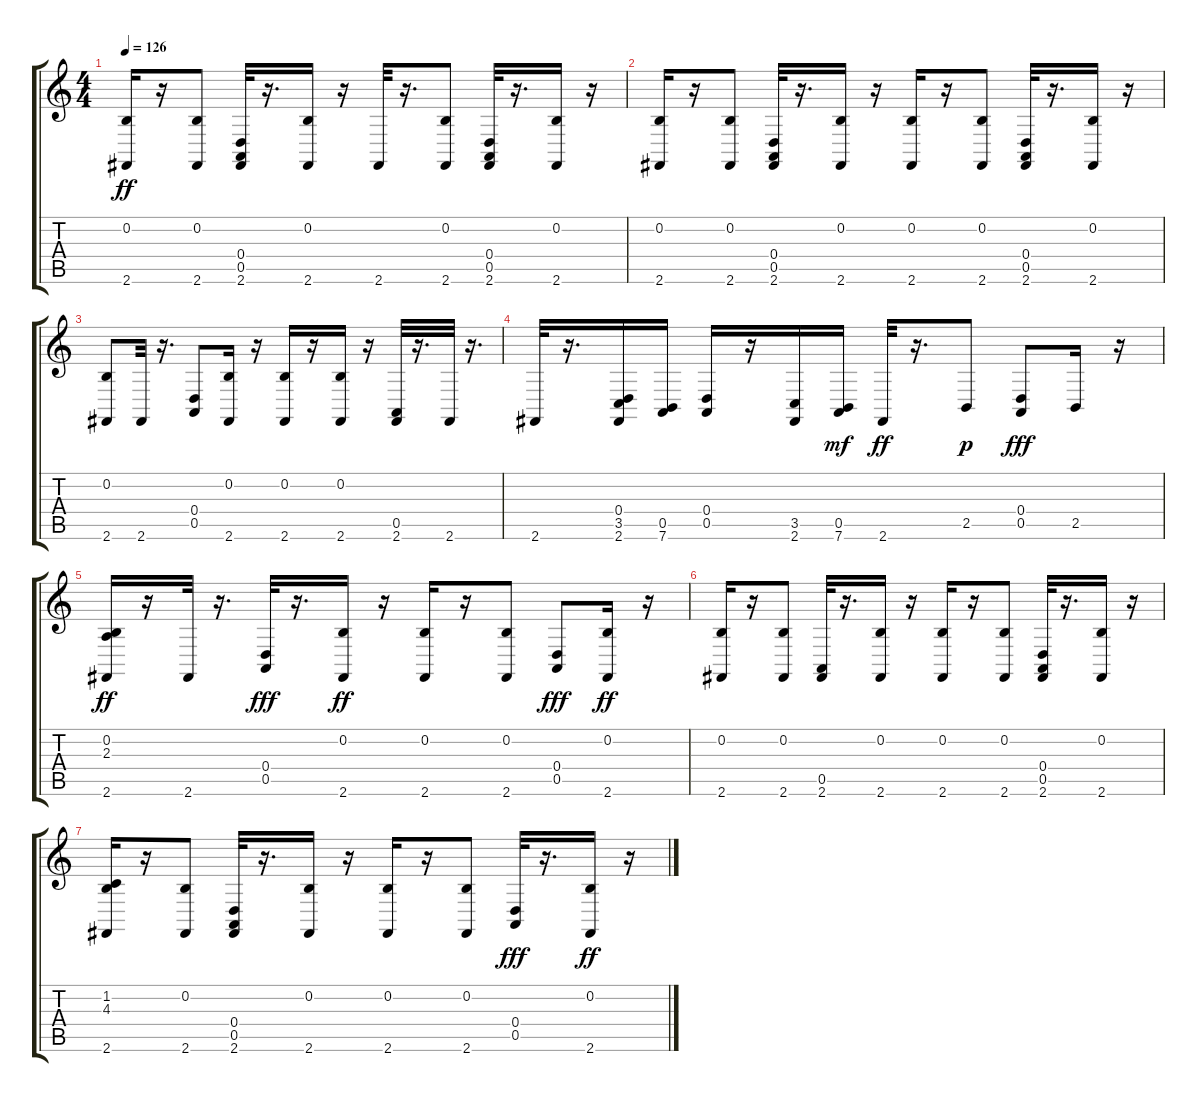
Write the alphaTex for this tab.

\track "" {instrument acousticgrandpiano}
\staff {score tabs}
\tuning (E4 B3 G3 D3 A2 E2) {hide}
\ts (4 4)
\tempo 126
\clef g2
\ks c
(0.2 2.6).16{dy ff} r.16 (0.2 2.6).8 (0.4 0.5 2.6).32 r.16{d} (0.2 2.6).16 r.16 2.6.32 r.16{d} (0.2 2.6).8 (0.4 0.5 2.6).32 r.16{d} (0.2 2.6).16 r.16 |
(0.2 2.6).16 r.16 (0.2 2.6).8 (0.4 0.5 2.6).32 r.16{d} (0.2 2.6).16 r.16 (0.2 2.6).16 r.16 (0.2 2.6).8 (0.4 0.5 2.6).32 r.16{d} (0.2 2.6).16 r.16 |
(0.2 2.6).8 2.6.32 r.16{d} (0.4 0.5).8 (0.2 2.6).16 r.16 (0.2 2.6).16 r.16 (0.2 2.6).16 r.16 (0.5 2.6).32 r.16{d} 2.6.32 r.16{d} |
2.6.32 r.16{d} (0.4 3.5 2.6).16 (0.5 7.6).16 (0.4 0.5).16 r.16 (3.5 2.6).16 (0.5 7.6).16{dy mf} 2.6.32{dy ff} r.16{d} 2.5.8{dy p} (0.4 0.5).8{dy fff} 2.5.16 r.16 |
(0.2 2.3 2.6).16{dy ff} r.16 2.6.32 r.16{d} (0.4 0.5).32{dy fff} r.16{d} (0.2 2.6).16{dy ff} r.16 (0.2 2.6).16 r.16 (0.2 2.6).8 (0.4 0.5).8{dy fff} (0.2 2.6).16{dy ff} r.16 |
(0.2 2.6).16 r.16 (0.2 2.6).8 (0.5 2.6).32 r.16{d} (0.2 2.6).16 r.16 (0.2 2.6).16 r.16 (0.2 2.6).8 (0.4 0.5 2.6).32 r.16{d} (0.2 2.6).16 r.16 |
(1.2 4.3 2.6).16 r.16 (0.2 2.6).8 (0.4 0.5 2.6).32 r.16{d} (0.2 2.6).16 r.16 (0.2 2.6).16 r.16 (0.2 2.6).8 (0.4 0.5).32{dy fff} r.16{d} (0.2 2.6).16{dy ff} r.16
